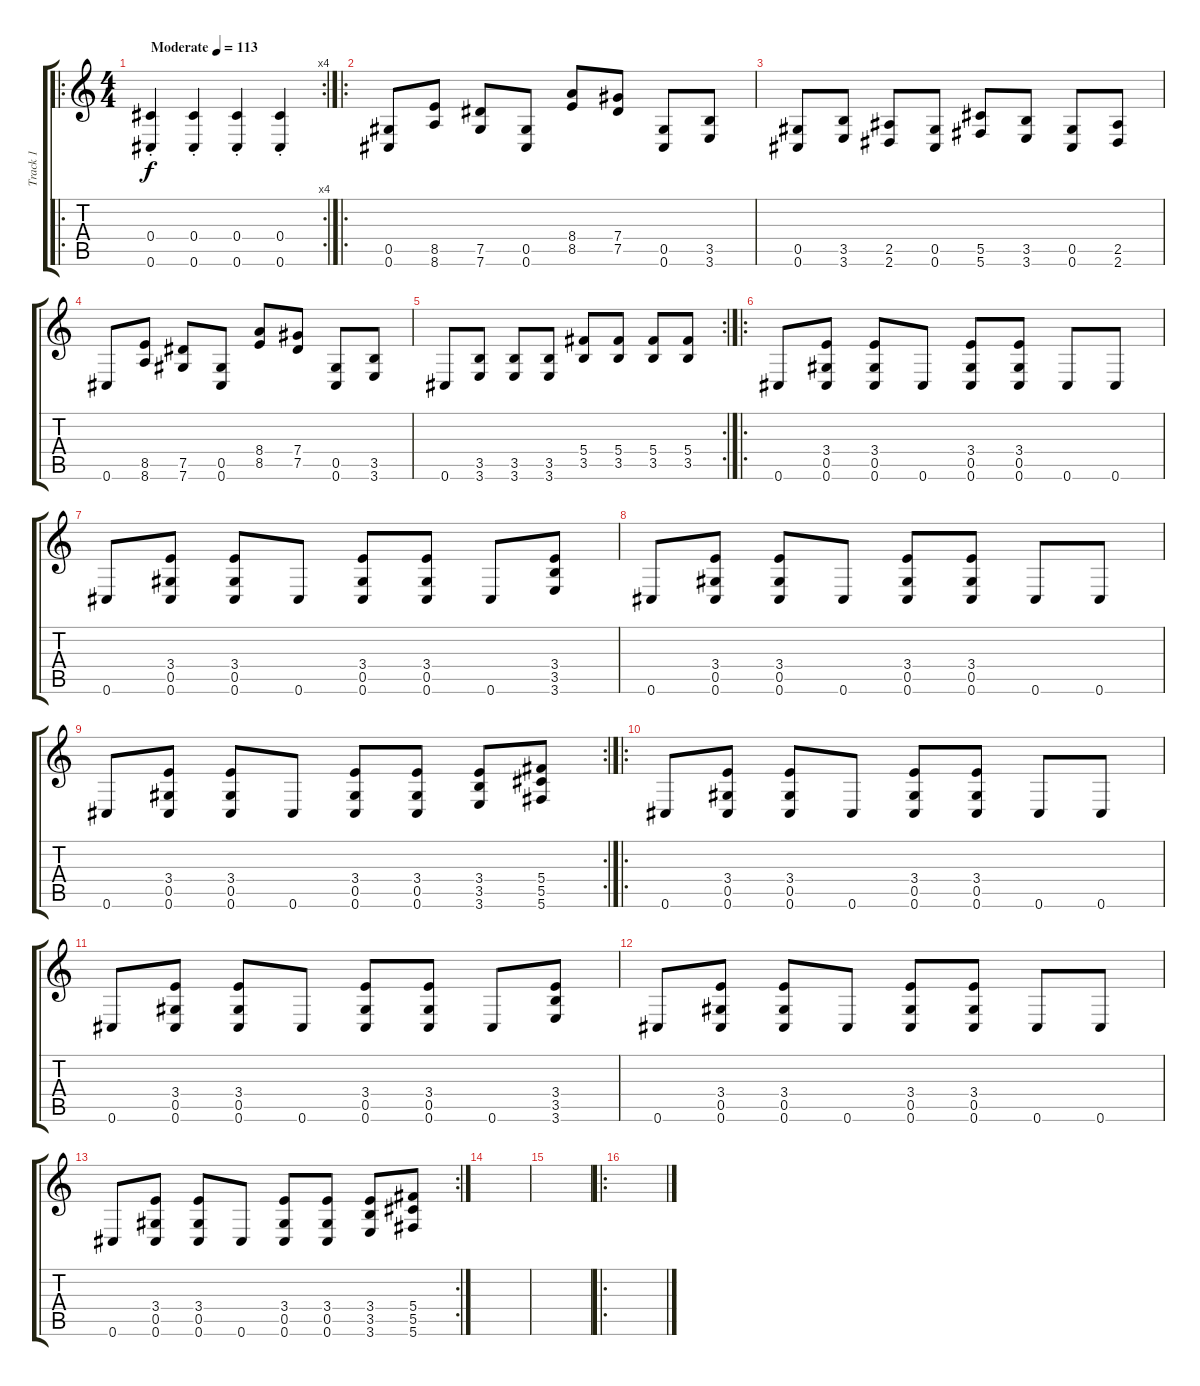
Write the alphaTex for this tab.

\track ("Track 1" "Track 1") {instrument distortionguitar}
\staff {score tabs}
\tuning (Eb4 Bb3 Gb3 Db3 Ab2 Db2) {hide}
\ro
\rc 4
\ts (4 4)
\tempo (113 "Moderate")
\clef g2
\ks c
(0.4{st} 0.6).4{dy f instrument distortionguitar} (0.4{st} 0.6).4 (0.4{st} 0.6).4 (0.4{st} 0.6).4 |
\ro
(0.5 0.6).8 (8.5 8.6).8 (7.5 7.6).8 (0.5 0.6).8 (8.4 8.5).8 (7.4 7.5).8 (0.5 0.6).8 (3.5 3.6).8 |
(0.5 0.6).8 (3.5 3.6).8 (2.5 2.6).8 (0.5 0.6).8 (5.5 5.6).8 (3.5 3.6).8 (0.5 0.6).8 (2.5 2.6).8 |
0.6.8 (8.5 8.6).8 (7.5 7.6).8 (0.5 0.6).8 (8.4 8.5).8 (7.4 7.5).8 (0.5 0.6).8 (3.5 3.6).8 |
\rc 2
0.6.8 (3.5 3.6).8 (3.5 3.6).8 (3.5 3.6).8 (5.4 3.5).8 (5.4 3.5).8 (5.4 3.5).8 (5.4 3.5).8 |
\ro
0.6.8 (3.4 0.5 0.6).8 (3.4 0.5 0.6).8 0.6.8 (3.4 0.5 0.6).8 (3.4 0.5 0.6).8 0.6.8 0.6.8 |
0.6.8 (3.4 0.5 0.6).8 (3.4 0.5 0.6).8 0.6.8 (3.4 0.5 0.6).8 (3.4 0.5 0.6).8 0.6.8 (3.4 3.5 3.6).8 |
0.6.8 (3.4 0.5 0.6).8 (3.4 0.5 0.6).8 0.6.8 (3.4 0.5 0.6).8 (3.4 0.5 0.6).8 0.6.8 0.6.8 |
\rc 2
0.6.8 (3.4 0.5 0.6).8 (3.4 0.5 0.6).8 0.6.8 (3.4 0.5 0.6).8 (3.4 0.5 0.6).8 (3.4 3.5 3.6).8 (5.4 5.5 5.6).8 |
\ro
0.6.8 (3.4 0.5 0.6).8 (3.4 0.5 0.6).8 0.6.8 (3.4 0.5 0.6).8 (3.4 0.5 0.6).8 0.6.8 0.6.8 |
0.6.8 (3.4 0.5 0.6).8 (3.4 0.5 0.6).8 0.6.8 (3.4 0.5 0.6).8 (3.4 0.5 0.6).8 0.6.8 (3.4 3.5 3.6).8 |
0.6.8 (3.4 0.5 0.6).8 (3.4 0.5 0.6).8 0.6.8 (3.4 0.5 0.6).8 (3.4 0.5 0.6).8 0.6.8 0.6.8 |
\rc 2
0.6.8 (3.4 0.5 0.6).8 (3.4 0.5 0.6).8 0.6.8 (3.4 0.5 0.6).8 (3.4 0.5 0.6).8 (3.4 3.5 3.6).8 (5.4 5.5 5.6).8 |
|
|
\ro
